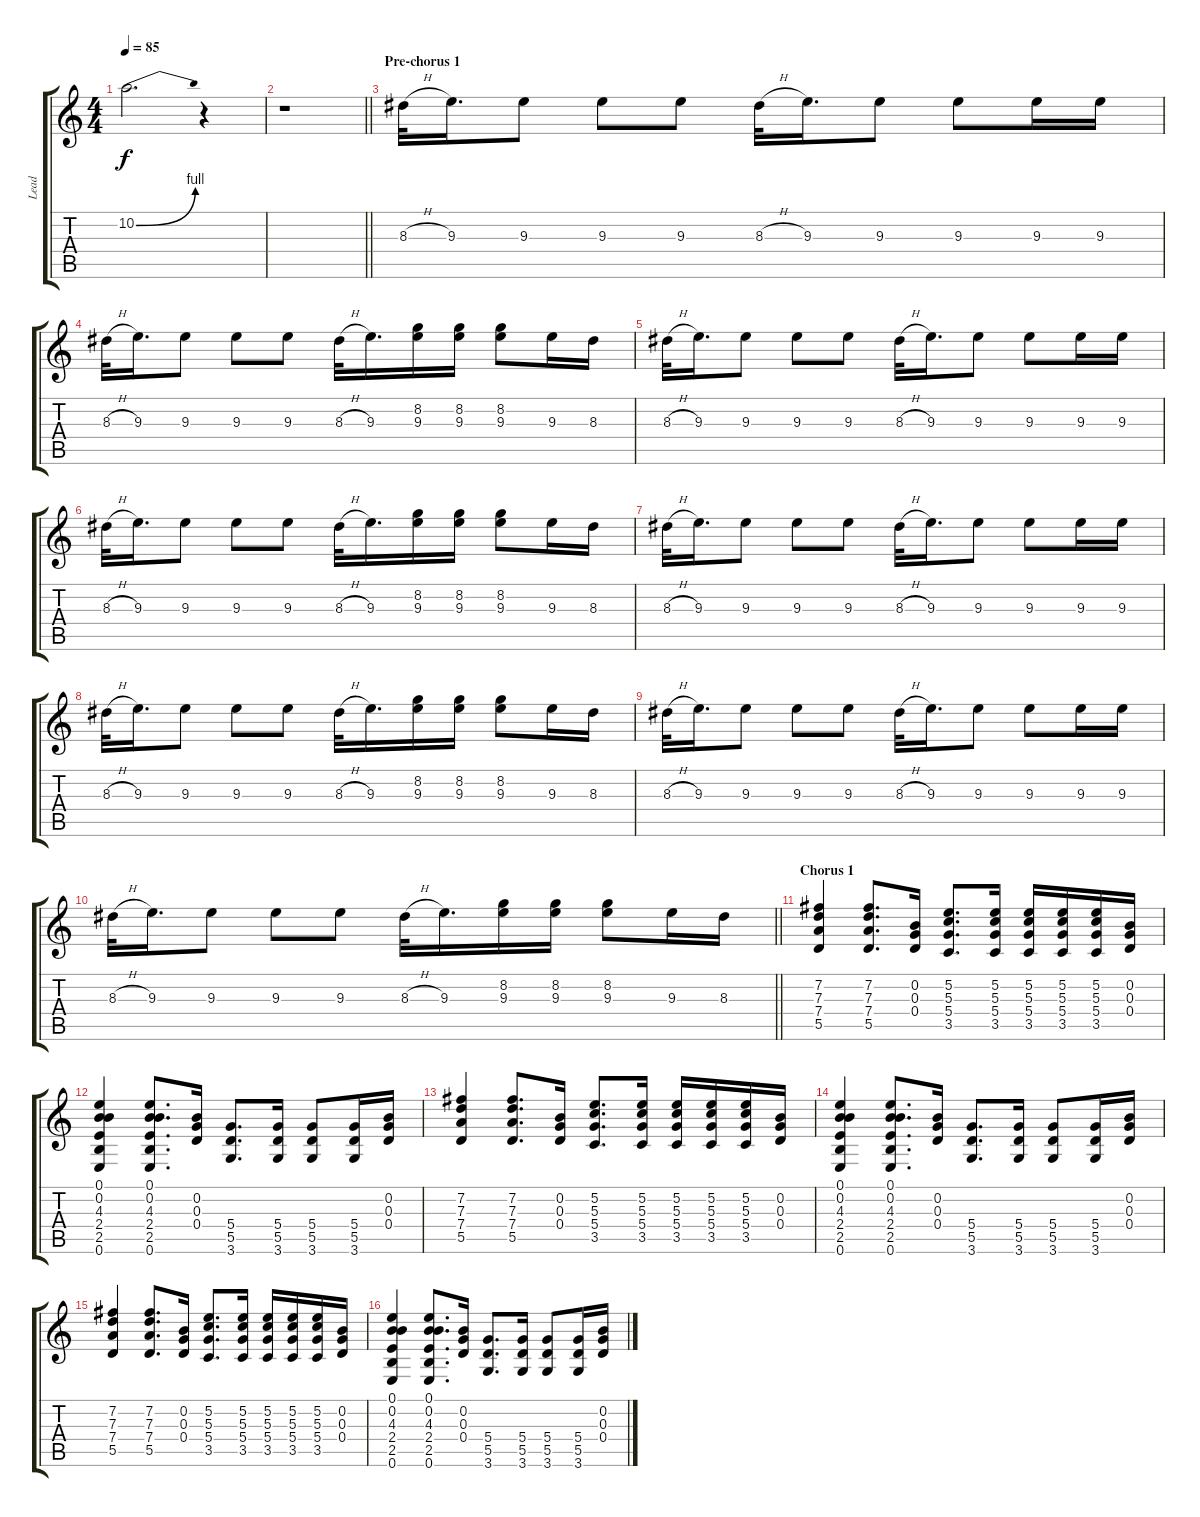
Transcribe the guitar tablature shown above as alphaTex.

\track ("Lead" "Lead") {instrument distortionguitar}
\staff {score tabs}
\tuning (E4 B3 G3 D3 A2 E2) {hide}
\ts (4 4)
\tempo 85
\clef g2
\ks c
10.2{be (bend 0 0 60 4)}.2{d dy f} r.4 |
\barLineRight lightlight
r.1 |
\section ("" "Pre-chorus 1")
8.3{h}.32{instrument distortionguitar} 9.3.16{d} 9.3.8 9.3.8 9.3.8 8.3{h}.32 9.3.16{d} 9.3.8 9.3.8 9.3.16 9.3.16 |
8.3{h}.32 9.3.16{d} 9.3.8 9.3.8 9.3.8 8.3{h}.32 9.3.16{d} (8.2 9.3).16 (8.2 9.3).16 (8.2 9.3).8 9.3.16 8.3.16 |
8.3{h}.32 9.3.16{d} 9.3.8 9.3.8 9.3.8 8.3{h}.32 9.3.16{d} 9.3.8 9.3.8 9.3.16 9.3.16 |
8.3{h}.32 9.3.16{d} 9.3.8 9.3.8 9.3.8 8.3{h}.32 9.3.16{d} (8.2 9.3).16 (8.2 9.3).16 (8.2 9.3).8 9.3.16 8.3.16 |
8.3{h}.32 9.3.16{d} 9.3.8 9.3.8 9.3.8 8.3{h}.32 9.3.16{d} 9.3.8 9.3.8 9.3.16 9.3.16 |
8.3{h}.32 9.3.16{d} 9.3.8 9.3.8 9.3.8 8.3{h}.32 9.3.16{d} (8.2 9.3).16 (8.2 9.3).16 (8.2 9.3).8 9.3.16 8.3.16 |
8.3{h}.32 9.3.16{d} 9.3.8 9.3.8 9.3.8 8.3{h}.32 9.3.16{d} 9.3.8 9.3.8 9.3.16 9.3.16 |
\barLineRight lightlight
8.3{h}.32 9.3.16{d} 9.3.8 9.3.8 9.3.8 8.3{h}.32 9.3.16{d} (8.2 9.3).16 (8.2 9.3).16 (8.2 9.3).8 9.3.16 8.3.16 |
\section ("" "Chorus 1")
(7.2 7.3 7.4 5.5).4 (7.2 7.3 7.4 5.5).8{d} (0.2 0.3 0.4).16 (5.2 5.3 5.4 3.5).8{d} (5.2 5.3 5.4 3.5).16 (5.2 5.3 5.4 3.5).16 (5.2 5.3 5.4 3.5).16 (5.2 5.3 5.4 3.5).16 (0.2 0.3 0.4).16 |
(0.1 0.2 4.3 2.4 2.5 0.6).4 (0.1 0.2 4.3 2.4 2.5 0.6).8{d} (0.2 0.3 0.4).16 (5.4 5.5 3.6).8{d} (5.4 5.5 3.6).16 (5.4 5.5 3.6).8 (5.4 5.5 3.6).16 (0.2 0.3 0.4).16 |
(7.2 7.3 7.4 5.5).4 (7.2 7.3 7.4 5.5).8{d} (0.2 0.3 0.4).16 (5.2 5.3 5.4 3.5).8{d} (5.2 5.3 5.4 3.5).16 (5.2 5.3 5.4 3.5).16 (5.2 5.3 5.4 3.5).16 (5.2 5.3 5.4 3.5).16 (0.2 0.3 0.4).16 |
(0.1 0.2 4.3 2.4 2.5 0.6).4 (0.1 0.2 4.3 2.4 2.5 0.6).8{d} (0.2 0.3 0.4).16 (5.4 5.5 3.6).8{d} (5.4 5.5 3.6).16 (5.4 5.5 3.6).8 (5.4 5.5 3.6).16 (0.2 0.3 0.4).16 |
(7.2 7.3 7.4 5.5).4 (7.2 7.3 7.4 5.5).8{d} (0.2 0.3 0.4).16 (5.2 5.3 5.4 3.5).8{d} (5.2 5.3 5.4 3.5).16 (5.2 5.3 5.4 3.5).16 (5.2 5.3 5.4 3.5).16 (5.2 5.3 5.4 3.5).16 (0.2 0.3 0.4).16 |
(0.1 0.2 4.3 2.4 2.5 0.6).4 (0.1 0.2 4.3 2.4 2.5 0.6).8{d} (0.2 0.3 0.4).16 (5.4 5.5 3.6).8{d} (5.4 5.5 3.6).16 (5.4 5.5 3.6).8 (5.4 5.5 3.6).16 (0.2 0.3 0.4).16
